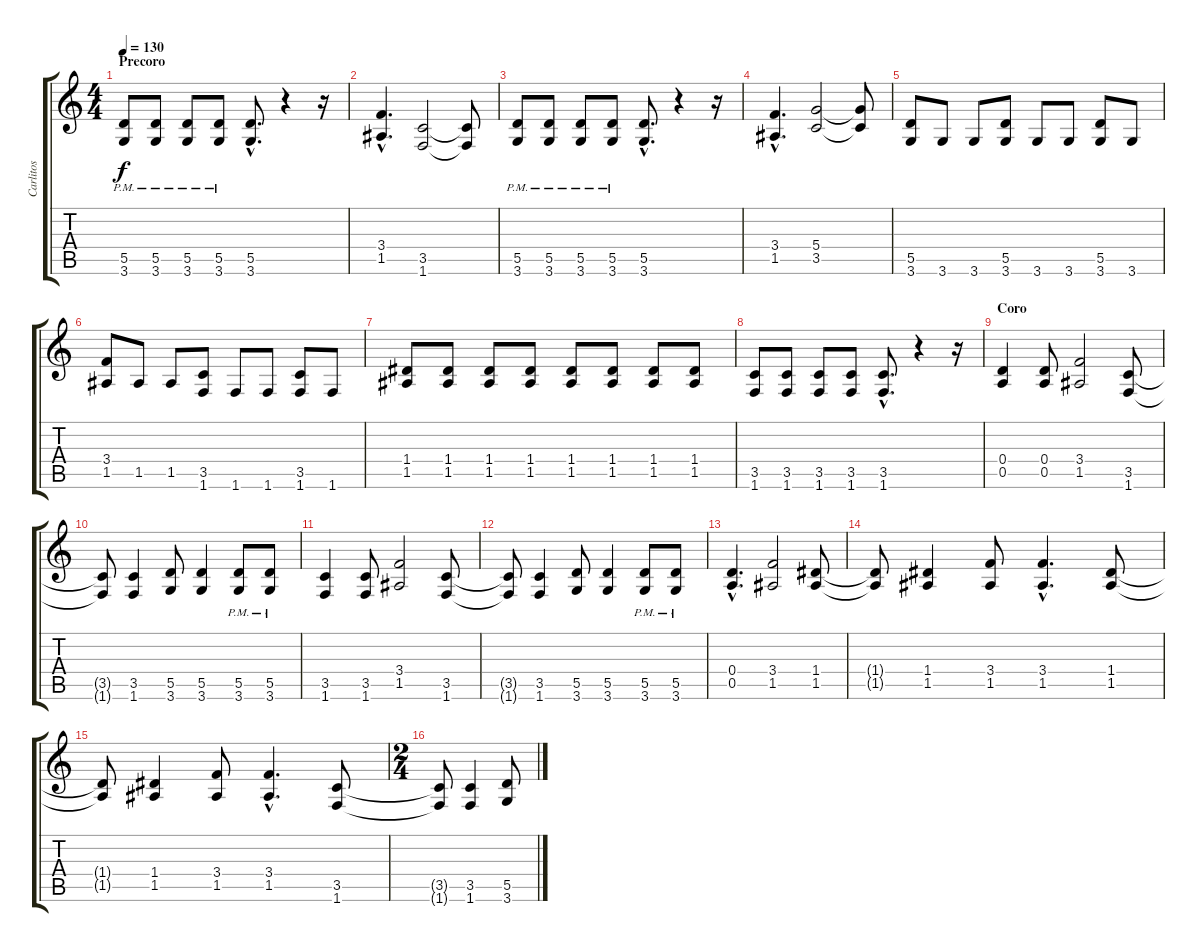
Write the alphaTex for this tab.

\track ("Carlitos" "Carlitos") {instrument distortionguitar}
\staff {score tabs}
\tuning (E4 B3 G3 D3 A2 E2) {hide}
\ts (4 4)
\section ("" "Precoro")
\tempo 130
\clef g2
\ks c
(5.5{pm} 3.6).8{dy f} (5.5{pm} 3.6).8 (5.5{pm} 3.6).8 (5.5{pm} 3.6).8 (5.5{hac} 3.6{hac}).8{d} r.4 r.16 |
(3.4{hac} 1.5{hac}).4{d} (3.5 1.6).2 (3.5{t} 1.6{t}).8 |
(5.5{pm} 3.6).8 (5.5{pm} 3.6).8 (5.5{pm} 3.6).8 (5.5{pm} 3.6).8 (5.5{hac} 3.6{hac}).8{d} r.4 r.16 |
(3.4{hac} 1.5{hac}).4{d} (5.4 3.5).2 (5.4{t} 3.5{t}).8 |
(5.5 3.6).8 3.6.8 3.6.8 (5.5 3.6).8 3.6.8 3.6.8 (5.5 3.6).8 3.6.8 |
(3.4 1.5).8 1.5.8 1.5.8 (3.5 1.6).8 1.6.8 1.6.8 (3.5 1.6).8 1.6.8 |
(1.4 1.5).8 (1.4 1.5).8 (1.4 1.5).8 (1.4 1.5).8 (1.4 1.5).8 (1.4 1.5).8 (1.4 1.5).8 (1.4 1.5).8 |
(3.5 1.6).8 (3.5 1.6).8 (3.5 1.6).8 (3.5 1.6).8 (3.5{hac} 1.6{hac}).8{d} r.4 r.16 |
\section ("" "Coro")
(0.4 0.5).4 (0.4 0.5).8 (3.4 1.5).2 (3.5 1.6).8 |
(3.5{t} 1.6{t}).8 (3.5 1.6).4 (5.5 3.6).8 (5.5 3.6).4 (5.5{pm} 3.6{pm}).8 (5.5{pm} 3.6{pm}).8 |
(3.5 1.6).4 (3.5 1.6).8 (3.4 1.5).2 (3.5 1.6).8 |
(3.5{t} 1.6{t}).8 (3.5 1.6).4 (5.5 3.6).8 (5.5 3.6).4 (5.5{pm} 3.6{pm}).8 (5.5{pm} 3.6{pm}).8 |
(0.4{hac} 0.5{hac}).4{d} (3.4 1.5).2 (1.4 1.5).8 |
(1.4{t} 1.5{t}).8 (1.4 1.5).4 (3.4 1.5).8 (3.4{hac} 1.5{hac}).4{d} (1.4 1.5).8 |
(1.4{t} 1.5{t}).8 (1.4 1.5).4 (3.4 1.5).8 (3.4{hac} 1.5{hac}).4{d} (3.5 1.6).8 |
\ts (2 4)
(3.5{t} 1.6{t}).8 (3.5 1.6).4 (5.5 3.6).8
